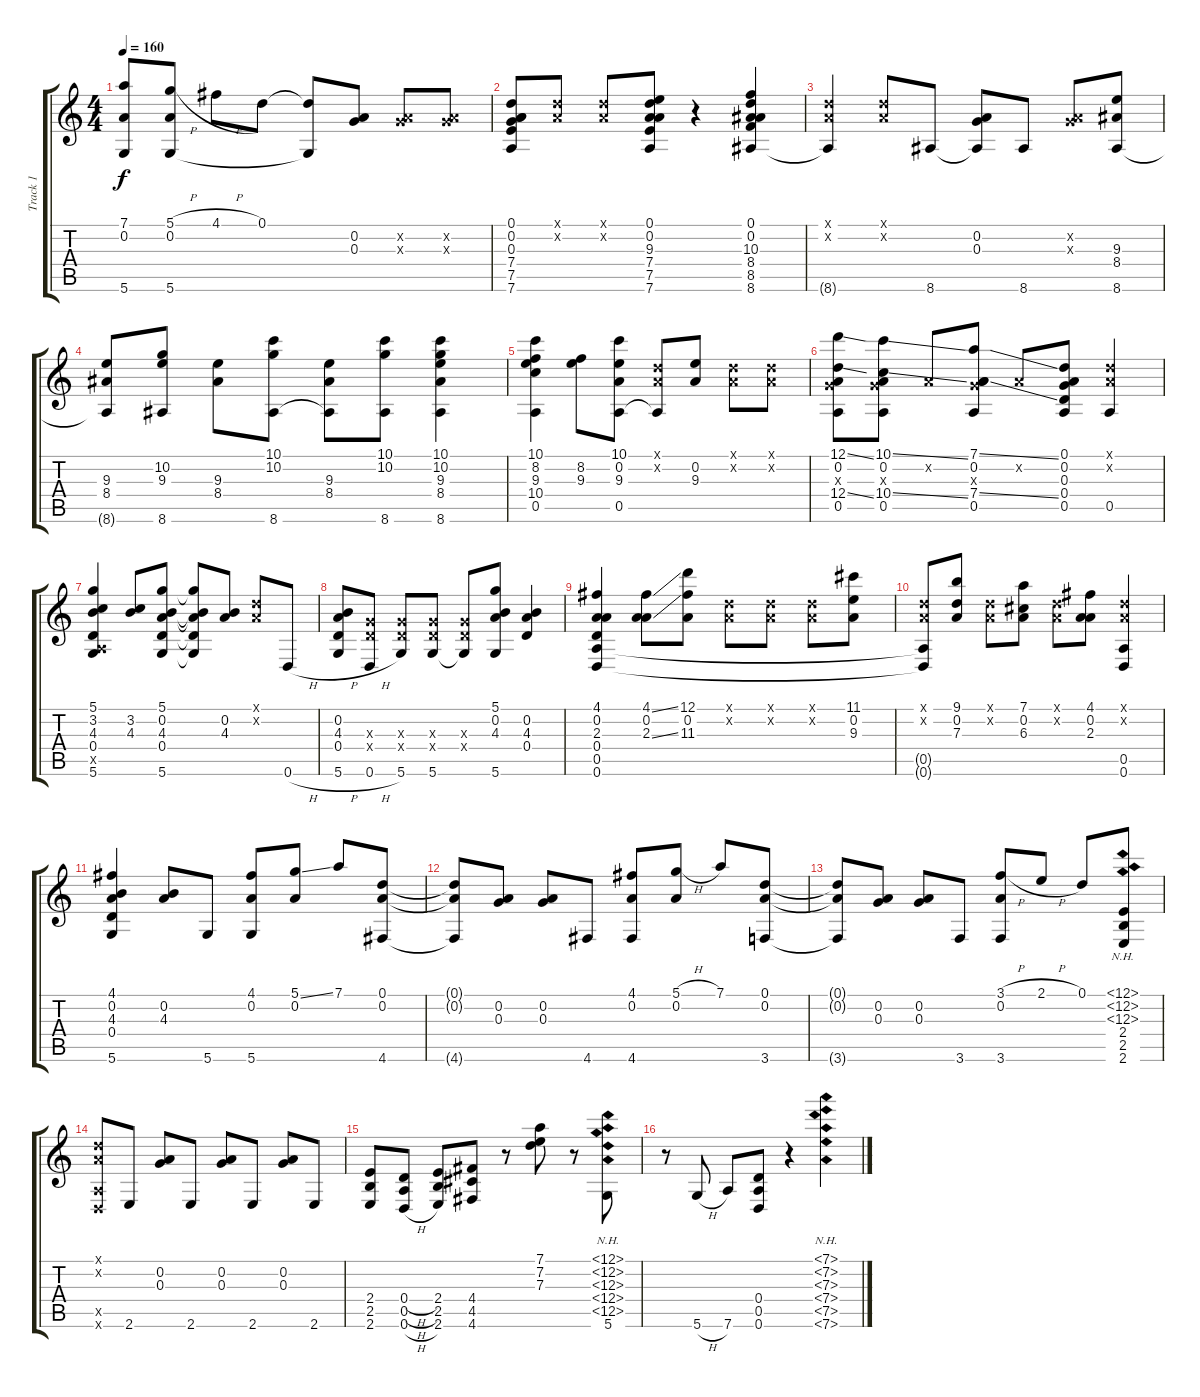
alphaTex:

\track ("Track 1" "Track 1") {instrument acousticguitarnylon}
\staff {score tabs}
\tuning (D4 A3 G3 D3 A2 D2) {hide}
\ts (4 4)
\tempo 160
\clef g2
\ks c
(7.1{t} 0.2{t} 5.6{t}).8{dy f} (5.1{h} 0.2 5.6).8 4.1{h}.8 0.1.8 (0.1{t} 5.6{t}).8 (0.2 0.3).8 (0.2{x} 0.3{x}).8 (0.2{x} 0.3{x}).8 |
(0.1 0.2 0.3 7.4 7.5 7.6).8 (0.1{x} 0.2{x}).8 (0.1{x} 0.2{x}).8 (0.1 0.2 9.3 7.4 7.5 7.6).8 r.4 (0.1 0.2 10.3 8.4 8.5 8.6).4 |
(0.1{x} 0.2{x} 8.6{t}).4 (0.1{x} 0.2{x}).8 8.6.8 (0.2 0.3 8.6{t}).8 8.6.8 (0.2{x} 0.3{x}).8 (9.3 8.4 8.6).8 |
(9.3 8.4 8.6{t}).8 (10.2 9.3 8.6).8 (9.3 8.4).8 (10.1 10.2 8.6).8 (9.3 8.4 8.6{t}).8 (10.1 10.2 8.6).8 (10.1 10.2 9.3 8.4 8.6).4 |
(10.1 8.2 9.3 10.4 0.5).4 (8.2 9.3).8 (10.1 0.2 9.3 0.5).8 (0.1{x} 0.2{x} 0.5{t}).8 (0.2 9.3).8 (0.1{x} 0.2{x}).8 (0.1{x} 0.2{x}).8 |
(12.1{ss} 0.2 0.3{x} 12.4{ss} 0.5).8 (10.1{ss} 0.2 0.3{x} 10.4{ss} 0.5).8 0.2{x}.8 (7.1{ss} 0.2 0.3{x} 7.4{ss} 0.5).8 0.2{x}.8 (0.1 0.2 0.3 0.4 0.5).8 (0.1{x} 0.2{x} 0.5).4 |
(5.1 3.2 4.3 0.4 0.5{x} 5.6).4 (3.2 4.3).8 (5.1 0.2 4.3 0.4 5.6).8 (5.1{t} 0.2{t} 4.3{t} 0.4{t} 5.6{t}).8 (0.2 4.3).8 (0.1{x} 0.2{x}).8 0.6{h}.8 |
(0.2 4.3 0.4 5.6{h}).8 (0.3{x} 0.4{x} 0.6{h}).8 (0.3{x} 0.4{x} 5.6).8 (0.3{x} 0.4{x} 5.6).8 (0.3{x} 0.4{x} 5.6{t}).8 (5.1 0.2 4.3 5.6).8 (0.2 4.3 0.4).4 |
(4.1 0.2 2.3 0.4 0.5 0.6).4 (4.1{ss} 0.2 2.3{ss}).8 (12.1 0.2 11.3).8 (0.1{x} 0.2{x}).8 (0.1{x} 0.2{x}).8 (0.1{x} 0.2{x}).8 (11.1 0.2 9.3).8 |
(0.1{x} 0.2{x} 0.5{t} 0.6{t}).8 (9.1 0.2 7.3).8 (0.1{x} 0.2{x}).8 (7.1 0.2 6.3).8 (0.1{x} 0.2{x}).8 (4.1 0.2 2.3).8 (0.1{x} 0.2{x} 0.5 0.6).4 |
(4.1 0.2 4.3 0.4 5.6).4 (0.2 4.3).8 5.6.8 (4.1 0.2 5.6).8 (5.1{ss} 0.2).8 7.1.8 (0.1 0.2 4.6).8 |
(0.1{t} 0.2{t} 4.6{t}).8 (0.2 0.3).8 (0.2 0.3).8 4.6.8 (4.1 0.2 4.6).8 (5.1{h} 0.2).8 7.1.8 (0.1 0.2 3.6).8 |
(0.1{t} 0.2{t} 3.6{t}).8 (0.2 0.3).8 (0.2 0.3).8 3.6.8 (3.1{h} 0.2 3.6).8 2.1{h}.8 0.1.8 (12.1{nh} 12.2{nh} 12.3{nh} 2.4 2.5 2.6).8 |
(0.1{x} 0.2{x} 0.5{x} 0.6{x}).8 2.6.8 (0.2 0.3).8 2.6.8 (0.2 0.3).8 2.6.8 (0.2 0.3).8 2.6.8 |
(2.4 2.5 2.6).8 (0.4{h} 0.5{h} 0.6{h}).8 (2.4 2.5 2.6).8 (4.4 4.5 4.6).8 r.8 (7.1 7.2 7.3).8 r.8 (12.1{nh} 12.2{nh} 12.3{nh} 12.4{nh} 12.5{nh} 5.6).8 |
r.8 5.6{h}.8 7.6.8 (0.4 0.5 0.6).8 r.4 (7.1{nh} 7.2{nh} 7.3{nh} 7.4{nh} 7.5{nh} 7.6{nh}).4
